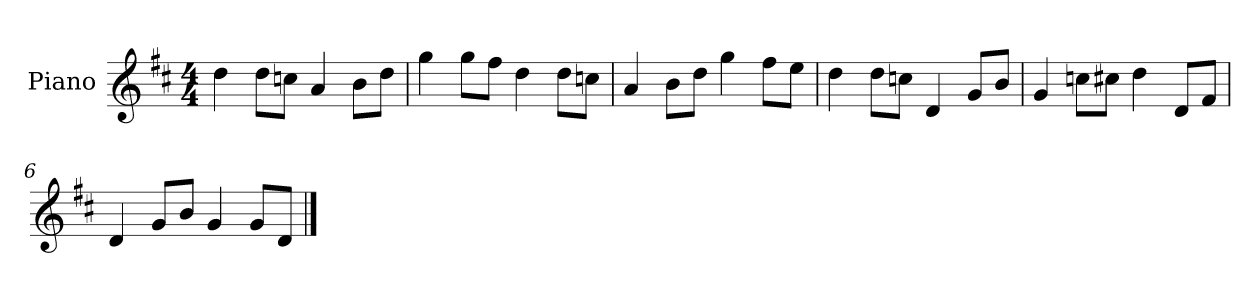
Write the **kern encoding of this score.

**kern
*part1
*staff1
*I"Piano
*I'P-no
*clefG2
*k[f#c#]
*M4/4
*MM90
=1
4dd\
8dd\L
8ccn\J
4a/
8b\L
8dd\J
=2
4gg\
8gg\L
8ff#\J
4dd\
8dd\L
8ccn\J
=3
4a/
8b\L
8dd\J
4gg\
8ff#\L
8ee\J
=4
4dd\
8dd\L
8ccn\J
4d/
8g/L
8b/J
=5
4g/
8ccn\L
8cc#X\J
4dd\
8d/L
8f#/J
!!LO:LB:g=z
=6
4d/
8g/L
8b/J
4g/
8g/L
8d/J
==
*-
